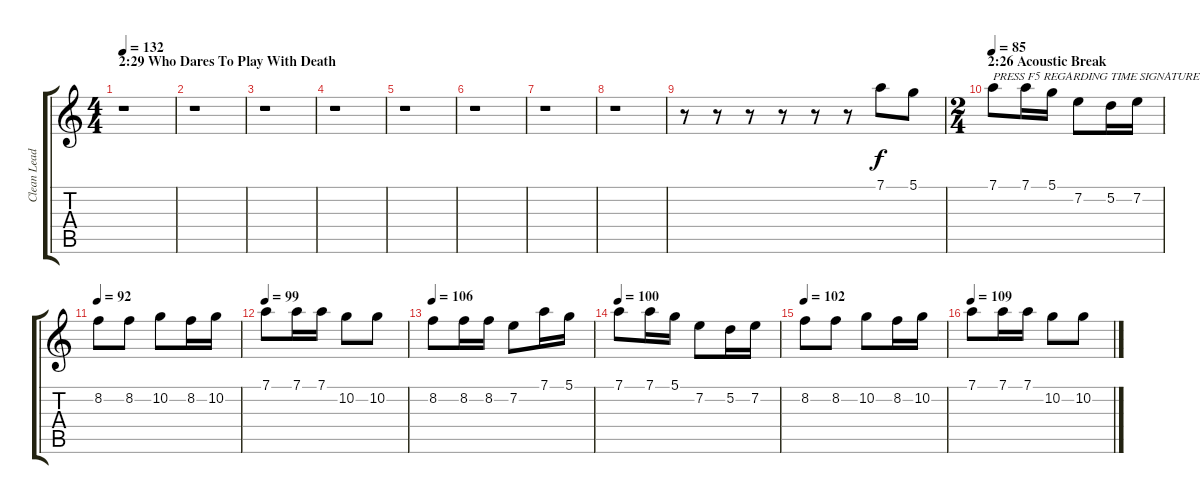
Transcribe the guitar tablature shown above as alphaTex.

\track ("Clean Lead Guitar" "Clean Lead") {instrument acousticguitarsteel}
\staff {score tabs}
\tuning (D4 A3 F3 C3 G2 D2) {hide}
\ts (4 4)
\section ("" "2:29 Who Dares To Play With Death")
\tempo 132
\clef g2
\ks c
r.1{dy mp} |
r.1 |
r.1 |
r.1 |
r.1 |
r.1 |
r.1 |
r.1 |
r.8 r.8 r.8 r.8 r.8 r.8 7.1.8{dy f} 5.1.8 |
\ts (2 4)
\section ("" "2:26 Acoustic Break")
\tempo 85
7.1.8{txt "PRESS F5 REGARDING TIME SIGNATURE"} 7.1.16 5.1.16 7.2.8 5.2.16 7.2.16 |
\tempo 92
8.2.8 8.2.8 10.2.8 8.2.16 10.2.16 |
\tempo 99
7.1.8 7.1.16 7.1.16 10.2.8 10.2.8 |
\tempo 106
8.2.8 8.2.16 8.2.16 7.2.8 7.1.16 5.1.16 |
\tempo 100
7.1.8 7.1.16 5.1.16 7.2.8 5.2.16 7.2.16 |
\tempo 102
8.2.8 8.2.8 10.2.8 8.2.16 10.2.16 |
\tempo 109
7.1.8 7.1.16 7.1.16 10.2.8 10.2.8
